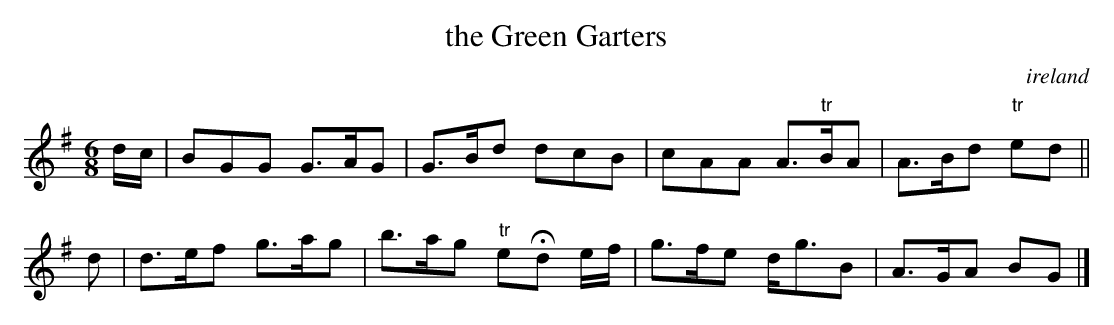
X:1
T:the Green Garters
O:ireland
M:6/8
K:G
d/c/|\
BGG G>AG| G>Bd dcB| cAA A>"tr"BA| A>Bd "tr"ed||
d|\
d>ef g>ag| b>ag "tr"eHd e/f/| g>fe d<gB| A>GA BG|]
